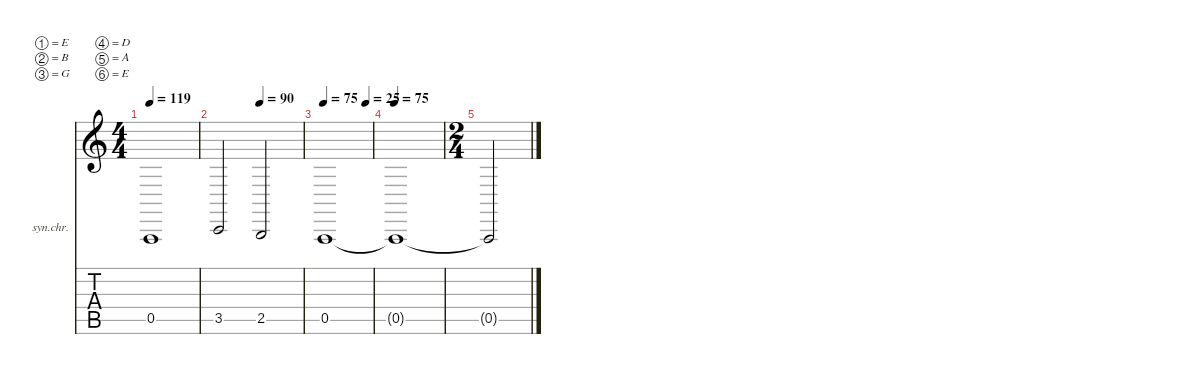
\defaultSystemsLayout 4
\hideDynamics
\bracketExtendMode nobrackets
\firstSystemTrackNameOrientation horizontal
\otherSystemsTrackNameOrientation horizontal
\track ("Synthetizers drone" "syn.chr.") {instrument synthvoice}
\staff {score tabs}
\tuning (E3 B2 G2 D2 A1 E1)
\ts (4 4)
\tempo 119
\clef g2
\ks c
0.5{t}.1{dy f} |
\tempo (90 0.5)
3.5.2{dy mf} 2.5.2 |
\tempo 75
\tempo (25 0.875)
0.5.1 |
\tempo 75
0.5{t}.1{dy f} |
\ts (2 4)
0.5{t}.2
